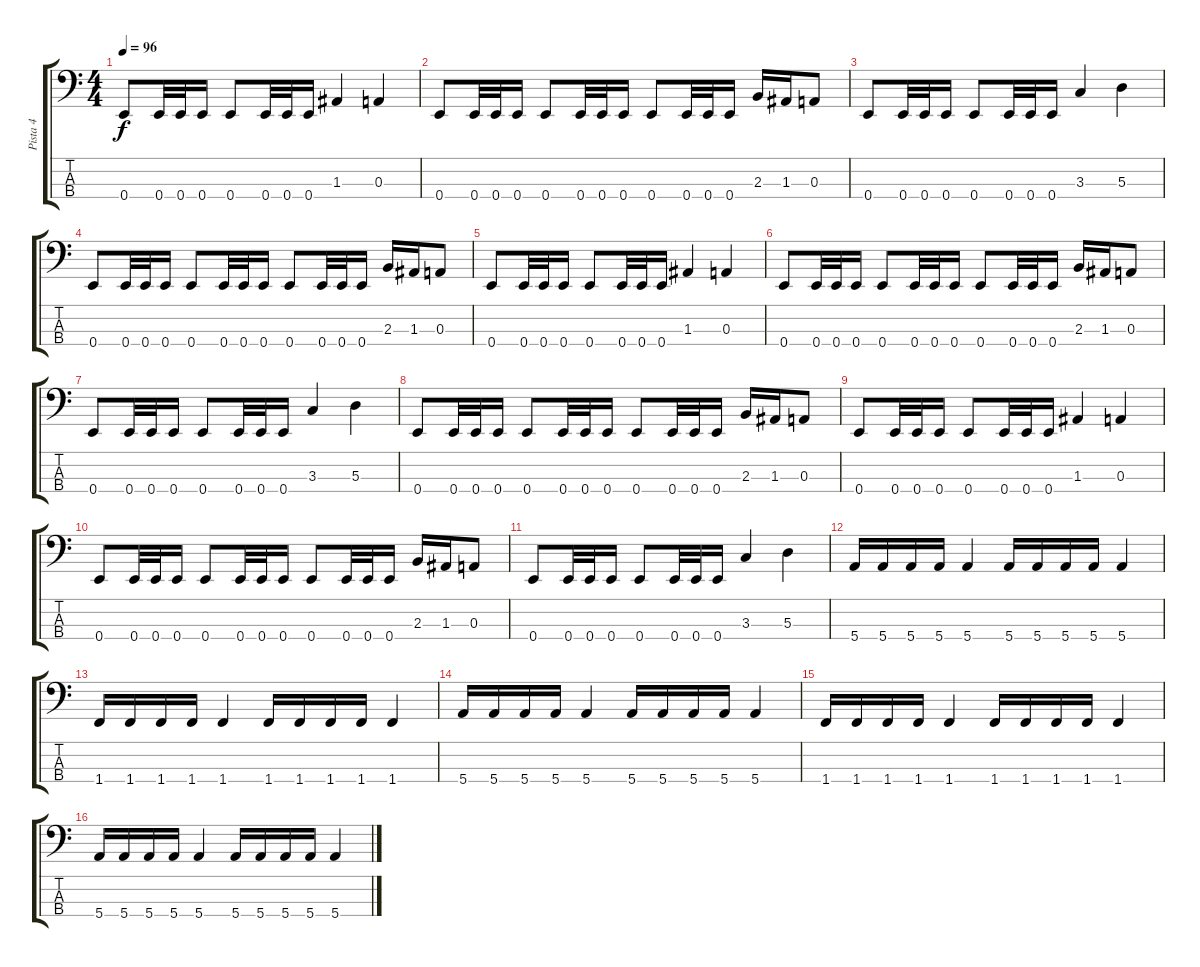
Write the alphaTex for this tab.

\track ("Pista 4" "Pista 4") {instrument electricbassfinger}
\staff {score tabs}
\tuning (G2 D2 A1 E1) {hide}
\ts (4 4)
\tempo 96
\clef f4
\ks c
0.4.8{dy f} 0.4.32 0.4.32 0.4.16 0.4.8 0.4.32 0.4.32 0.4.16 1.3.4 0.3.4 |
0.4.8 0.4.32 0.4.32 0.4.16 0.4.8 0.4.32 0.4.32 0.4.16 0.4.8 0.4.32 0.4.32 0.4.16 2.3.16 1.3.16 0.3.8 |
0.4.8 0.4.32 0.4.32 0.4.16 0.4.8 0.4.32 0.4.32 0.4.16 3.3.4 5.3.4 |
0.4.8 0.4.32 0.4.32 0.4.16 0.4.8 0.4.32 0.4.32 0.4.16 0.4.8 0.4.32 0.4.32 0.4.16 2.3.16 1.3.16 0.3.8 |
0.4.8 0.4.32 0.4.32 0.4.16 0.4.8 0.4.32 0.4.32 0.4.16 1.3.4 0.3.4 |
0.4.8 0.4.32 0.4.32 0.4.16 0.4.8 0.4.32 0.4.32 0.4.16 0.4.8 0.4.32 0.4.32 0.4.16 2.3.16 1.3.16 0.3.8 |
0.4.8 0.4.32 0.4.32 0.4.16 0.4.8 0.4.32 0.4.32 0.4.16 3.3.4 5.3.4 |
0.4.8 0.4.32 0.4.32 0.4.16 0.4.8 0.4.32 0.4.32 0.4.16 0.4.8 0.4.32 0.4.32 0.4.16 2.3.16 1.3.16 0.3.8 |
0.4.8 0.4.32 0.4.32 0.4.16 0.4.8 0.4.32 0.4.32 0.4.16 1.3.4 0.3.4 |
0.4.8 0.4.32 0.4.32 0.4.16 0.4.8 0.4.32 0.4.32 0.4.16 0.4.8 0.4.32 0.4.32 0.4.16 2.3.16 1.3.16 0.3.8 |
0.4.8 0.4.32 0.4.32 0.4.16 0.4.8 0.4.32 0.4.32 0.4.16 3.3.4 5.3.4 |
5.4.16 5.4.16 5.4.16 5.4.16 5.4.4 5.4.16 5.4.16 5.4.16 5.4.16 5.4.4 |
1.4.16 1.4.16 1.4.16 1.4.16 1.4.4 1.4.16 1.4.16 1.4.16 1.4.16 1.4.4 |
5.4.16 5.4.16 5.4.16 5.4.16 5.4.4 5.4.16 5.4.16 5.4.16 5.4.16 5.4.4 |
1.4.16 1.4.16 1.4.16 1.4.16 1.4.4 1.4.16 1.4.16 1.4.16 1.4.16 1.4.4 |
5.4.16 5.4.16 5.4.16 5.4.16 5.4.4 5.4.16 5.4.16 5.4.16 5.4.16 5.4.4
